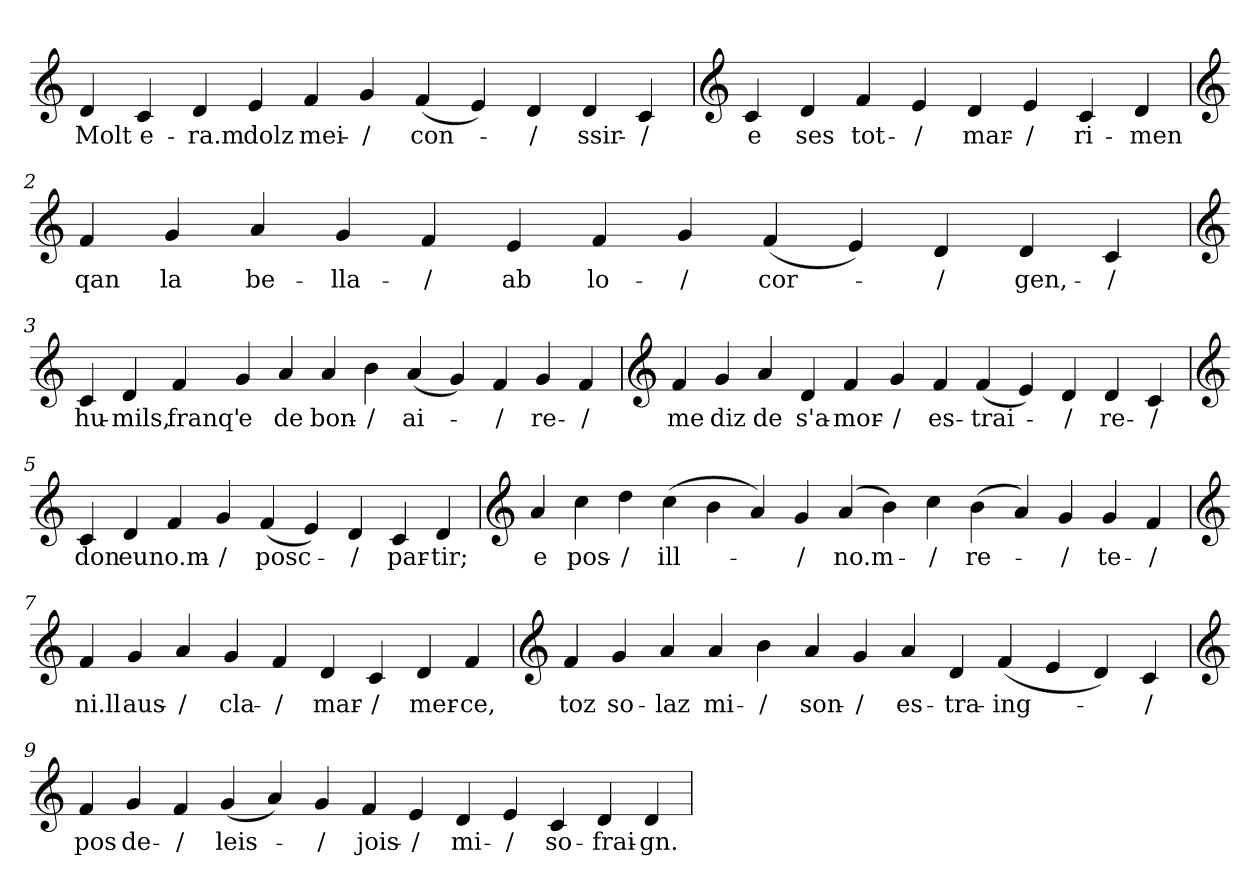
**kern	**text
*part1	*part1
*staff1	*staff1
*clefG2	*
=	=
4d	Molt
4c	e-
4d	-ra.m
4e	dolz
4f	mei-
4g	-/
(4f	con-
4e)	.
4d	-/
4d	ssir-
4c	-/
=1	=1
*clefG2	*
4c	e
4d	ses
4f	tot-
4e	-/
4d	mar-
4e	-/
4c	ri-
4d	-men
=2	=2
*clefG2	*
4f	qan
4g	la
4a	be-
4g	-lla-
4f	-/
4e	ab
4f	lo-
4g	-/
(4f	cor-
4e)	.
4d	-/
4d	gen,-
4c	-/
=3	=3
*clefG2	*
4c	hu-
4d	-mils,
4f	franq'
4g	e
4a	de
4a	bon-
4b	-/
(4a	ai-
4g)	.
4f	-/
4g	re-
4f	-/
=4	=4
*clefG2	*
4f	me
4g	diz
4a	de
4d	s'a-
4f	-mor-
4g	-/
4f	es-
(4f	-trai-
4e)	.
4d	-/
4d	re-
4c	-/
=5	=5
*clefG2	*
4c	don
4d	eu
4f	no.m-
4g	-/
(4f	posc-
4e)	.
4d	-/
4c	par-
4d	-tir;
=6	=6
*clefG2	*
4a	e
4cc	pos-
4dd	-/
(4cc	ill-
4b	.
4a)	.
4g	-/
(4a	no.m-
4b)	.
4cc	-/
(4b	re-
4a)	.
4g	-/
4g	te-
4f	-/
=7	=7
*clefG2	*
4f	ni.ll
4g	aus-
4a	-/
4g	cla-
4f	-/
4d	mar-
4c	-/
4d	mer-
4f	-ce,
=8	=8
*clefG2	*
4f	toz
4g	so-
4a	-laz
4a	mi-
4b	-/
4a	son-
4g	-/
4a	es-
4d	-tra-
(4f	-ing-
4e	.
4d)	.
4c	-/
=9	=9
*clefG2	*
4f	pos
4g	de-
4f	-/
(4g	leis-
4a)	.
4g	-/
4f	jois-
4e	-/
4d	mi-
4e	-/
4c	so-
4d	-frai-
4d	-gn.
=	=
*-	*-
